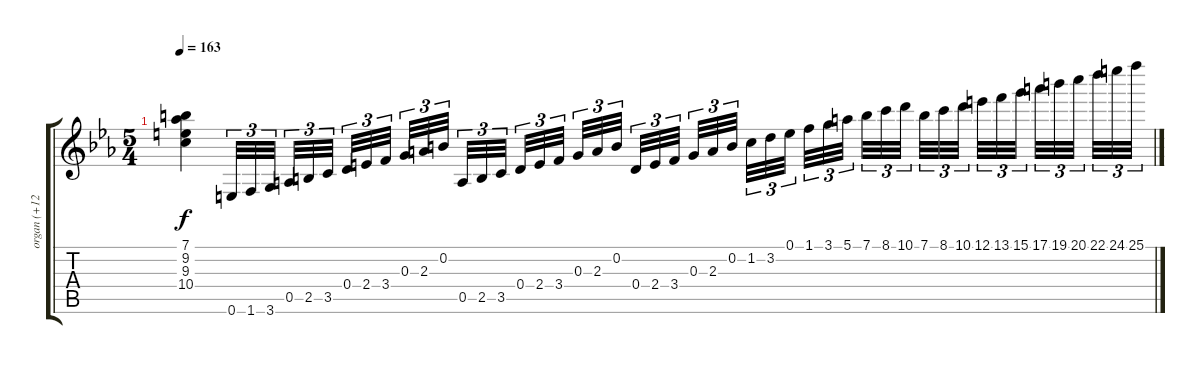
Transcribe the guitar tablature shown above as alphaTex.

\track ("organ (+12)" "organ (+12") {instrument drawbarorgan}
\staff {score tabs}
\tuning (E5 B4 G4 D4 A3 E3) {hide}
\ts (5 4)
\tempo 163
\clef g2
\ks cminor
(7.1 9.2 9.3 10.4).4{dy f} 0.6.32{tu (3 2)} 1.6.32{tu (3 2)} 3.6.32{tu (3 2) beam splitsecondary} 0.5.32{tu (3 2)} 2.5.32{tu (3 2)} 3.5.32{tu (3 2) beam splitsecondary} 0.4.32{tu (3 2)} 2.4.32{tu (3 2)} 3.4.32{tu (3 2) beam splitsecondary} 0.3.32{tu (3 2)} 2.3.32{tu (3 2)} 0.2.32{tu (3 2)} 0.5.32{tu (3 2)} 2.5.32{tu (3 2)} 3.5.32{tu (3 2) beam splitsecondary} 0.4.32{tu (3 2)} 2.4.32{tu (3 2)} 3.4.32{tu (3 2) beam splitsecondary} 0.3.32{tu (3 2)} 2.3.32{tu (3 2)} 0.2.32{tu (3 2) beam splitsecondary} 0.4.32{tu (3 2)} 2.4.32{tu (3 2)} 3.4.32{tu (3 2)} 0.3.32{tu (3 2)} 2.3.32{tu (3 2)} 0.2.32{tu (3 2) beam splitsecondary} 1.2.32{tu (3 2)} 3.2.32{tu (3 2)} 0.1.32{tu (3 2) beam splitsecondary} 1.1.32{tu (3 2)} 3.1.32{tu (3 2)} 5.1.32{tu (3 2) beam splitsecondary} 7.1.32{tu (3 2)} 8.1.32{tu (3 2)} 10.1.32{tu (3 2)} 7.1.32{tu (3 2)} 8.1.32{tu (3 2)} 10.1.32{tu (3 2) beam splitsecondary} 12.1.32{tu (3 2)} 13.1.32{tu (3 2)} 15.1.32{tu (3 2) beam splitsecondary} 17.1.32{tu (3 2)} 19.1.32{tu (3 2)} 20.1.32{tu (3 2) beam splitsecondary} 22.1.32{tu (3 2)} 24.1.32{tu (3 2)} 25.1.32{tu (3 2)}
